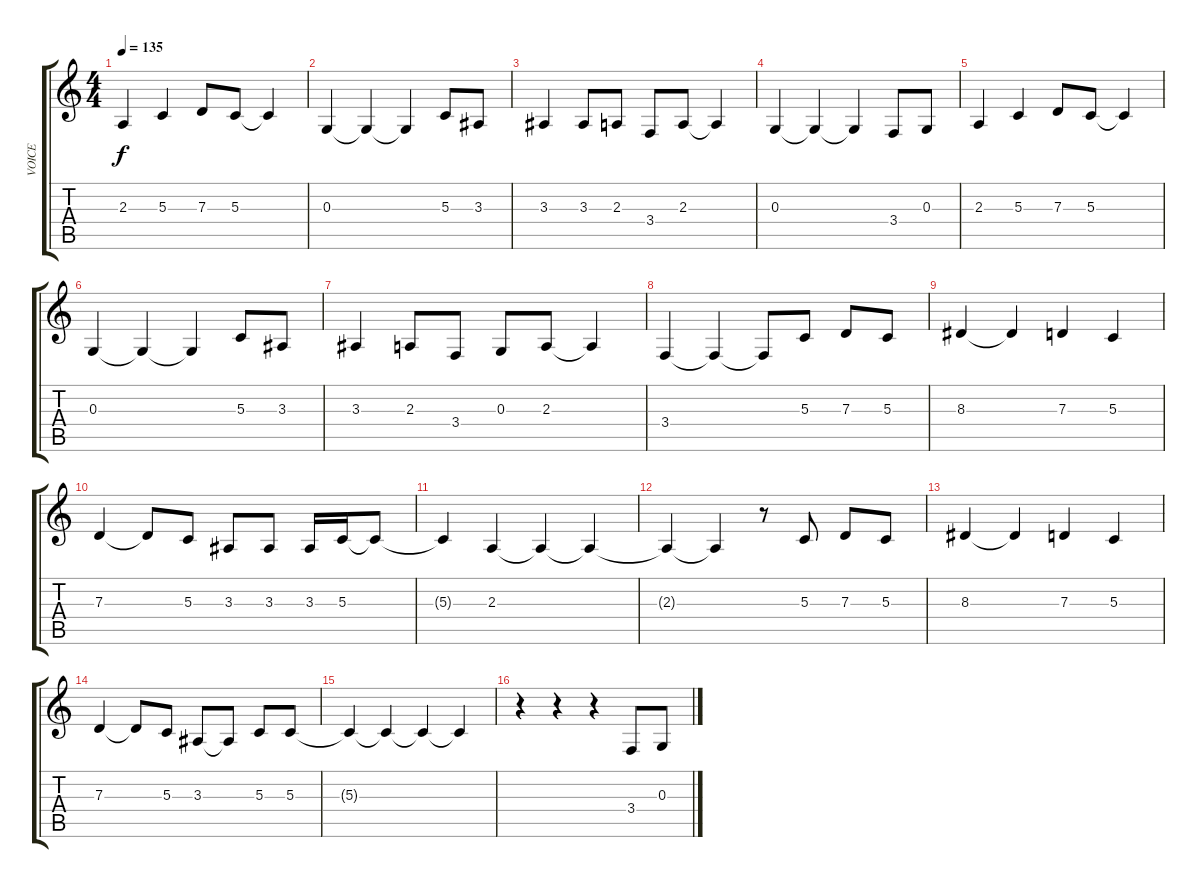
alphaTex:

\track ("VOICE" "VOICE") {instrument altosax}
\staff {score tabs}
\tuning (E4 B3 G3 D3 A2 E2) {hide}
\ts (4 4)
\tempo 135
\clef g2
\ks c
2.3.4{dy f} 5.3.4 7.3.8 5.3.8 5.3{t}.4 |
0.3.4 0.3{t}.4 0.3{t}.4 5.3.8 3.3.8 |
3.3.4 3.3.8 2.3.8 3.4.8 2.3.8 2.3{t}.4 |
0.3.4 0.3{t}.4 0.3{t}.4 3.4.8 0.3.8 |
2.3.4 5.3.4 7.3.8 5.3.8 5.3{t}.4 |
0.3.4 0.3{t}.4 0.3{t}.4 5.3.8 3.3.8 |
3.3.4 2.3.8 3.4.8 0.3.8 2.3.8 2.3{t}.4 |
3.4.4 3.4{t}.4 3.4{t}.8 5.3.8 7.3.8 5.3.8 |
8.3.4 8.3{t}.4 7.3.4 5.3.4 |
7.3.4 7.3{t}.8 5.3.8 3.3.8 3.3.8 3.3.16 5.3.16 5.3{t}.8 |
5.3{t}.4 2.3.4 2.3{t}.4 2.3{t}.4 |
2.3{t}.4 2.3{t}.4 r.8 5.3.8 7.3.8 5.3.8 |
8.3.4 8.3{t}.4 7.3.4 5.3.4 |
7.3.4 7.3{t}.8 5.3.8 3.3.8 3.3{t}.8 5.3.8 5.3.8 |
5.3{t}.4 5.3{t}.4 5.3{t}.4 5.3{t}.4 |
r.4 r.4 r.4 3.4.8 0.3.8
